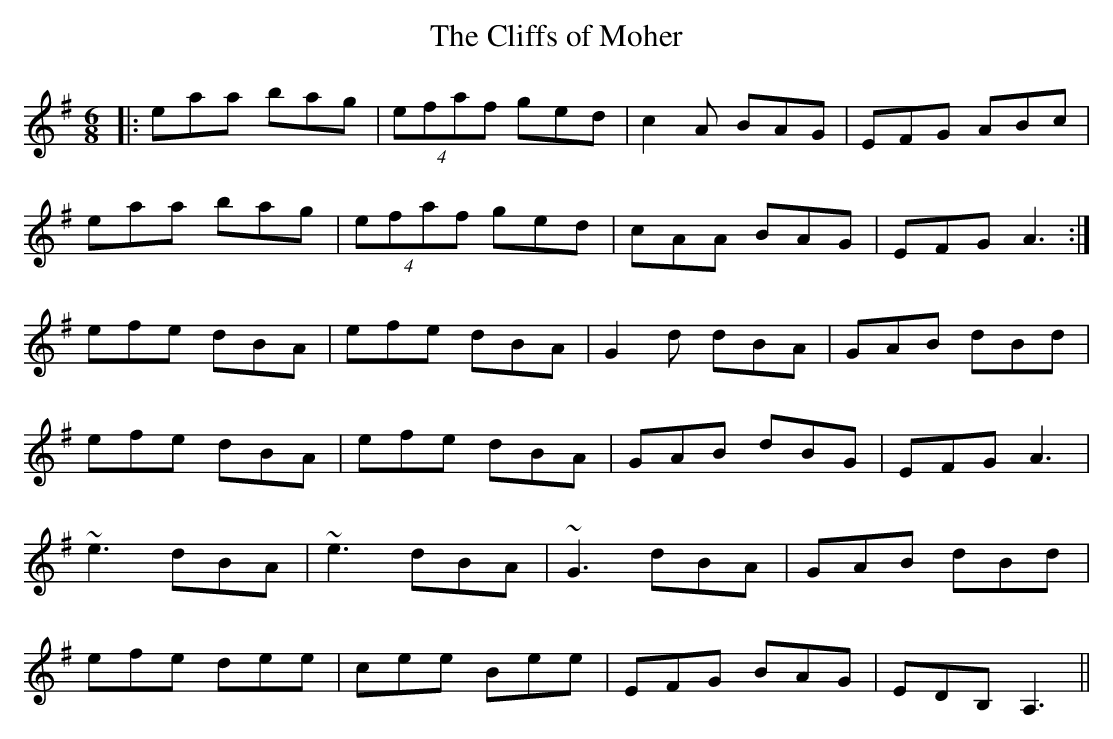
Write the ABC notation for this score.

X:1
T:Cliffs of Moher, The
M:6/8
K:G
|:eaa bag|(4efaf ged|c2 A BAG|EFG ABc|
eaa bag|(4efaf ged|cAA BAG|EFG A3:|
efe dBA|efe dBA|G2 d dBA|GAB dBd|
efe dBA|efe dBA|GAB dBG|EFG A3|
~e3 dBA|~e3 dBA|~G3 dBA|GAB dBd|
efe dee|cee Bee|EFG BAG|EDB, A,3||
